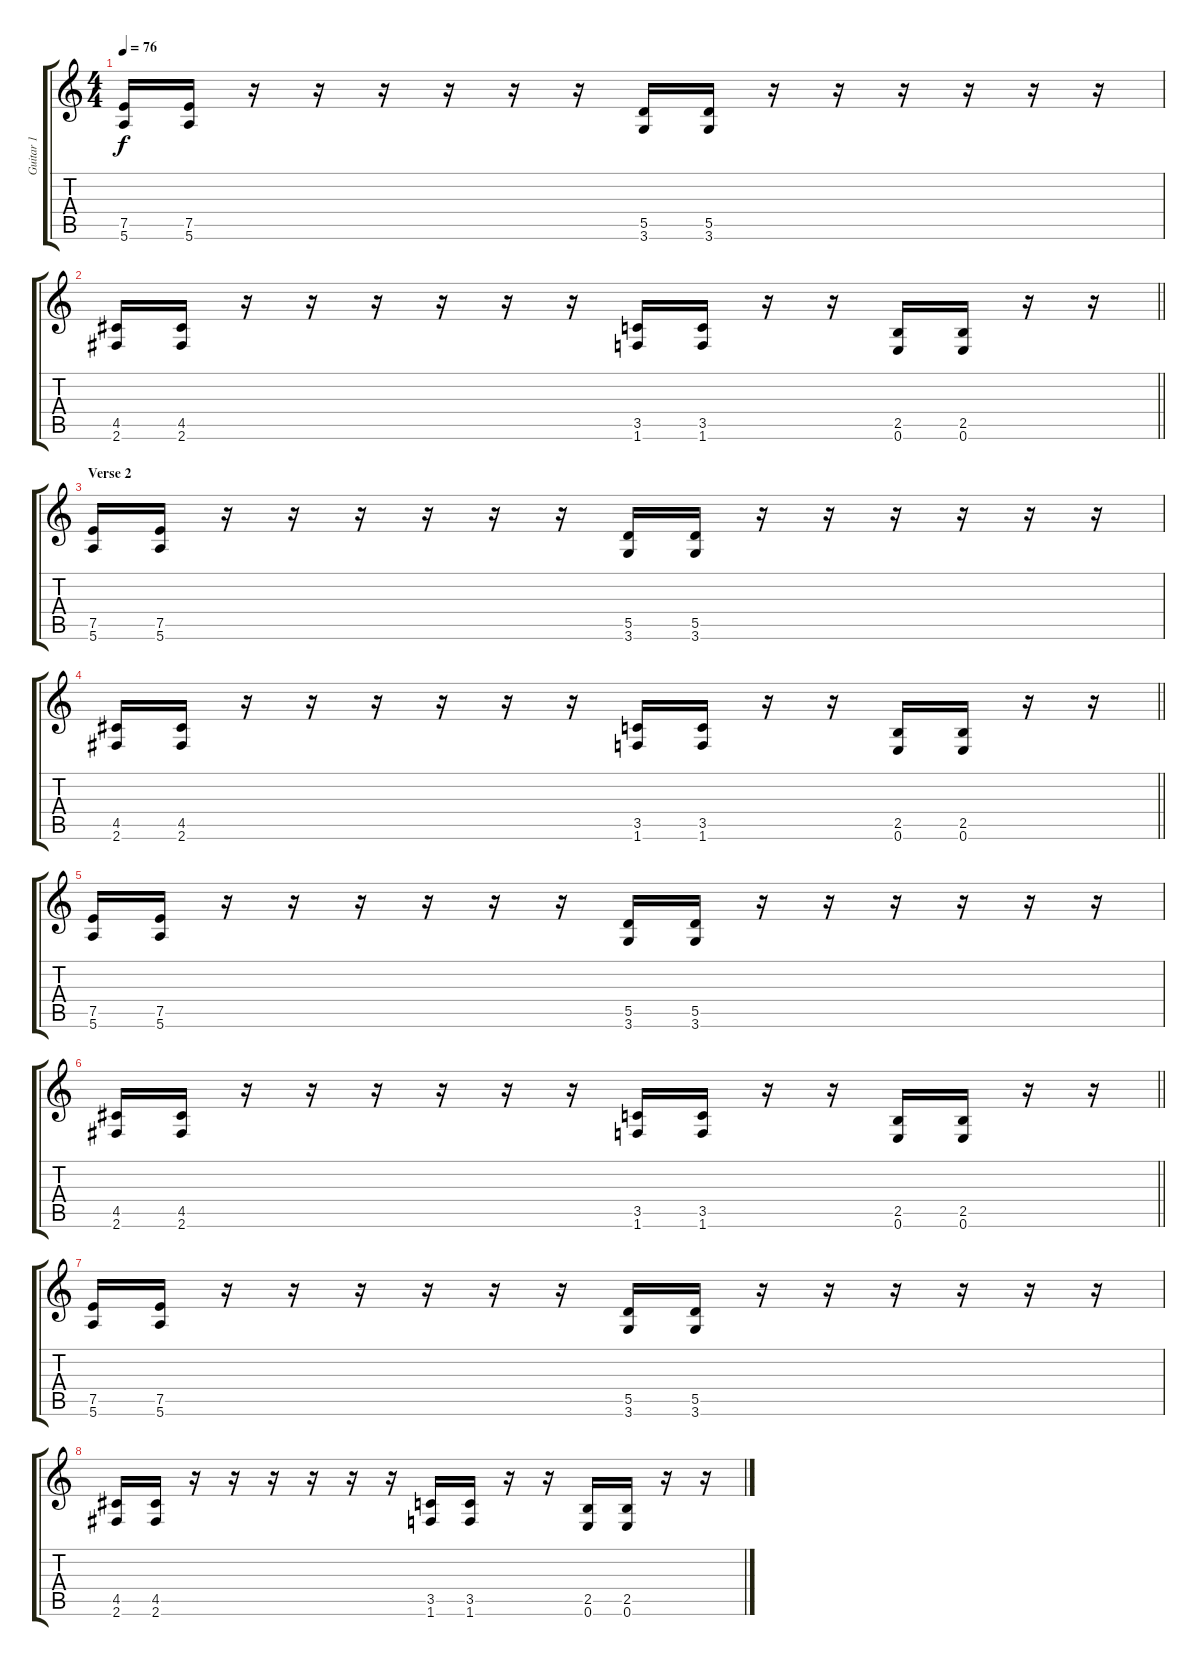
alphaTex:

\track ("Guitar 1" "Guitar 1") {instrument distortionguitar}
\staff {score tabs}
\tuning (E4 B3 G3 D3 A2 E2) {hide}
\ts (4 4)
\tempo 76
\clef g2
\ks c
(7.5 5.6).16{dy f} (7.5 5.6).16 r.16 r.16 r.16 r.16 r.16 r.16 (5.5 3.6).16 (5.5 3.6).16 r.16 r.16 r.16 r.16 r.16 r.16 |
\barLineRight lightlight
(4.5 2.6).16 (4.5 2.6).16 r.16 r.16 r.16 r.16 r.16 r.16 (3.5 1.6).16 (3.5 1.6).16 r.16 r.16 (2.5 0.6).16 (2.5 0.6).16 r.16 r.16 |
\section ("" "Verse 2")
(7.5 5.6).16 (7.5 5.6).16 r.16 r.16 r.16 r.16 r.16 r.16 (5.5 3.6).16 (5.5 3.6).16 r.16 r.16 r.16 r.16 r.16 r.16 |
\barLineRight lightlight
(4.5 2.6).16 (4.5 2.6).16 r.16 r.16 r.16 r.16 r.16 r.16 (3.5 1.6).16 (3.5 1.6).16 r.16 r.16 (2.5 0.6).16 (2.5 0.6).16 r.16 r.16 |
(7.5 5.6).16 (7.5 5.6).16 r.16 r.16 r.16 r.16 r.16 r.16 (5.5 3.6).16 (5.5 3.6).16 r.16 r.16 r.16 r.16 r.16 r.16 |
\barLineRight lightlight
(4.5 2.6).16 (4.5 2.6).16 r.16 r.16 r.16 r.16 r.16 r.16 (3.5 1.6).16 (3.5 1.6).16 r.16 r.16 (2.5 0.6).16 (2.5 0.6).16 r.16 r.16 |
(7.5 5.6).16 (7.5 5.6).16 r.16 r.16 r.16 r.16 r.16 r.16 (5.5 3.6).16 (5.5 3.6).16 r.16 r.16 r.16 r.16 r.16 r.16 |
(4.5 2.6).16 (4.5 2.6).16 r.16 r.16 r.16 r.16 r.16 r.16 (3.5 1.6).16 (3.5 1.6).16 r.16 r.16 (2.5 0.6).16 (2.5 0.6).16 r.16 r.16
